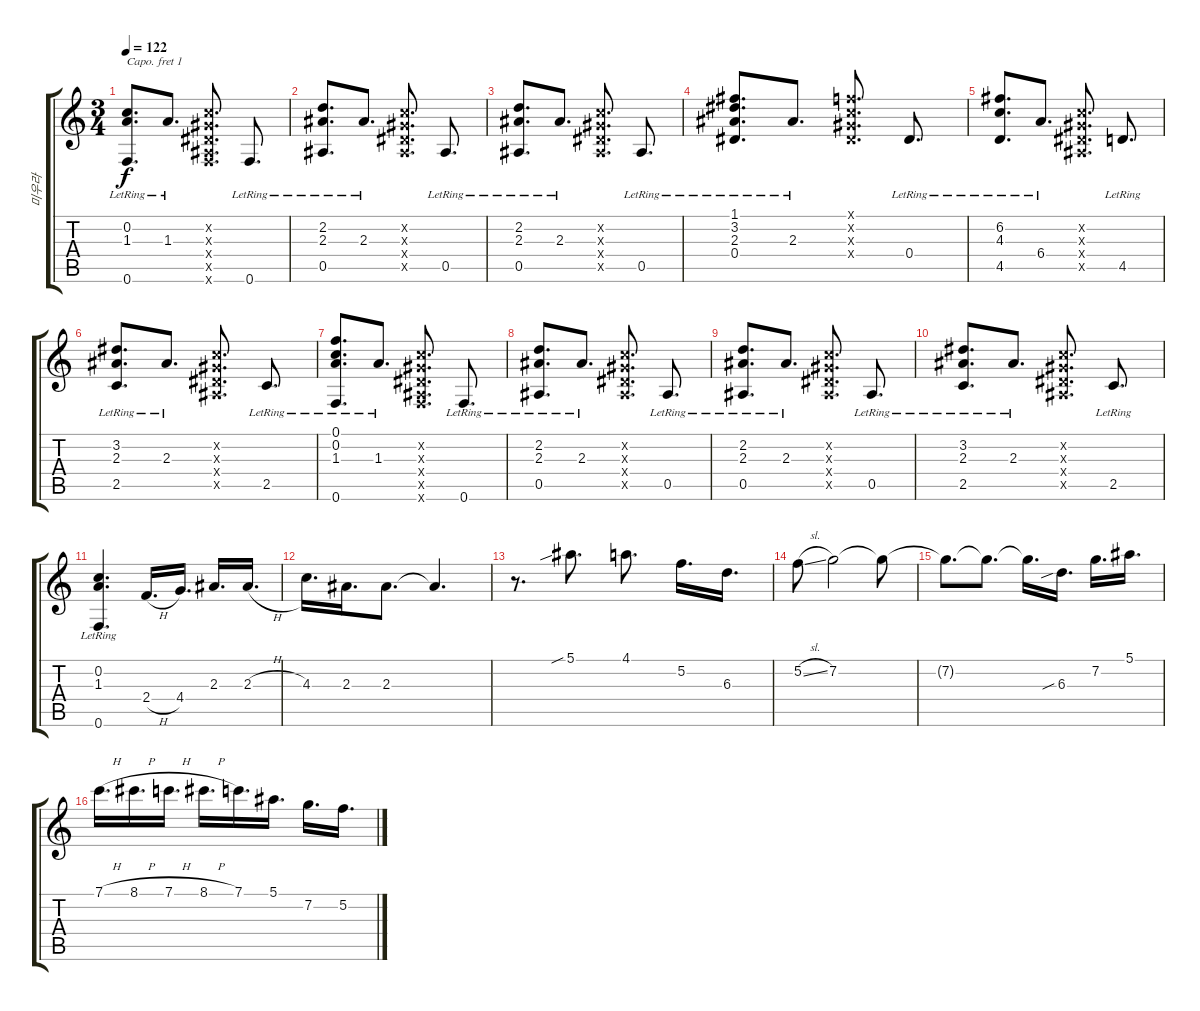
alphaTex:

\track ("미우라" "미우라") {instrument acousticguitarsteel}
\staff {score tabs}
\capo 1
\tuning (E4 B3 G3 D3 A2 E2) {hide}
\ts (3 4)
\tempo 122
\clef g2
\ks c
(0.2{lr} 1.3{lr} 0.6{lr}).8{d dy f} 1.3{lr}.8{d} (0.2{x} 0.3{x} 0.4{x} 0.5{x} 0.6{x}).8{d} 0.6{lr}.8{d} |
(2.2{lr} 2.3{lr} 0.5{lr}).8{d} 2.3{lr}.8{d} (0.2{x} 0.3{x} 0.4{x} 0.5{x}).8{d} 0.5{lr}.8{d} |
(2.2{lr} 2.3{lr} 0.5{lr}).8{d} 2.3{lr}.8{d} (0.2{x} 0.3{x} 0.4{x} 0.5{x}).8{d} 0.5{lr}.8{d} |
(1.1{lr} 3.2{lr} 2.3{lr} 0.4{lr}).8{d} 2.3{lr}.8{d} (0.1{x} 0.2{x} 0.3{x} 0.4{x}).8{d} 0.4{lr}.8{d} |
(6.2{lr} 4.3{lr} 4.5{lr}).8{d} 6.4{lr}.8{d} (0.2{x} 0.3{x} 0.4{x} 0.5{x}).8{d} 4.5{lr}.8{d} |
(3.2{lr} 2.3{lr} 2.5{lr}).8{d} 2.3{lr}.8{d} (0.2{x} 0.3{x} 0.4{x} 0.5{x}).8{d} 2.5{lr}.8{d} |
(0.1{lr} 0.2{lr} 1.3{lr} 0.6{lr}).8{d} 1.3{lr}.8{d} (0.2{x} 0.3{x} 0.4{x} 0.5{x} 0.6{x}).8{d} 0.6{lr}.8{d} |
(2.2{lr} 2.3{lr} 0.5{lr}).8{d} 2.3{lr}.8{d} (0.2{x} 0.3{x} 0.4{x} 0.5{x}).8{d} 0.5{lr}.8{d} |
(2.2{lr} 2.3{lr} 0.5{lr}).8{d} 2.3{lr}.8{d} (0.2{x} 0.3{x} 0.4{x} 0.5{x}).8{d} 0.5{lr}.8{d} |
(3.2{lr} 2.3{lr} 2.5{lr}).8{d} 2.3{lr}.8{d} (0.2{x} 0.3{x} 0.4{x} 0.5{x}).8{d} 2.5{lr}.8{d} |
(0.2{lr} 1.3{lr} 0.6{lr}).4{d} 2.4{h}.16{d} 4.4.16{d} 2.3.16{d} 2.3{h}.16{d} |
4.3.16{d} 2.3.16{d} 2.3.8{d} 2.3{t}.4{d} |
r.8{d} 5.1{sib}.8{d} 4.1.8{d} 5.2.16{d} 6.3.16{d} |
5.2{sl}.8 7.2.2 7.2{t}.8 |
7.2{t}.8{d} 7.2{t}.8{d} 7.2{t}.16{d} 6.3{sib}.16{d} 7.2.16{d} 5.1.16{d} |
7.1{h}.16{d} 8.1{h}.16{d} 7.1{h}.16{d} 8.1{h}.16{d} 7.1.16{d} 5.1.16{d} 7.2.16{d} 5.2{h}.16{d}
